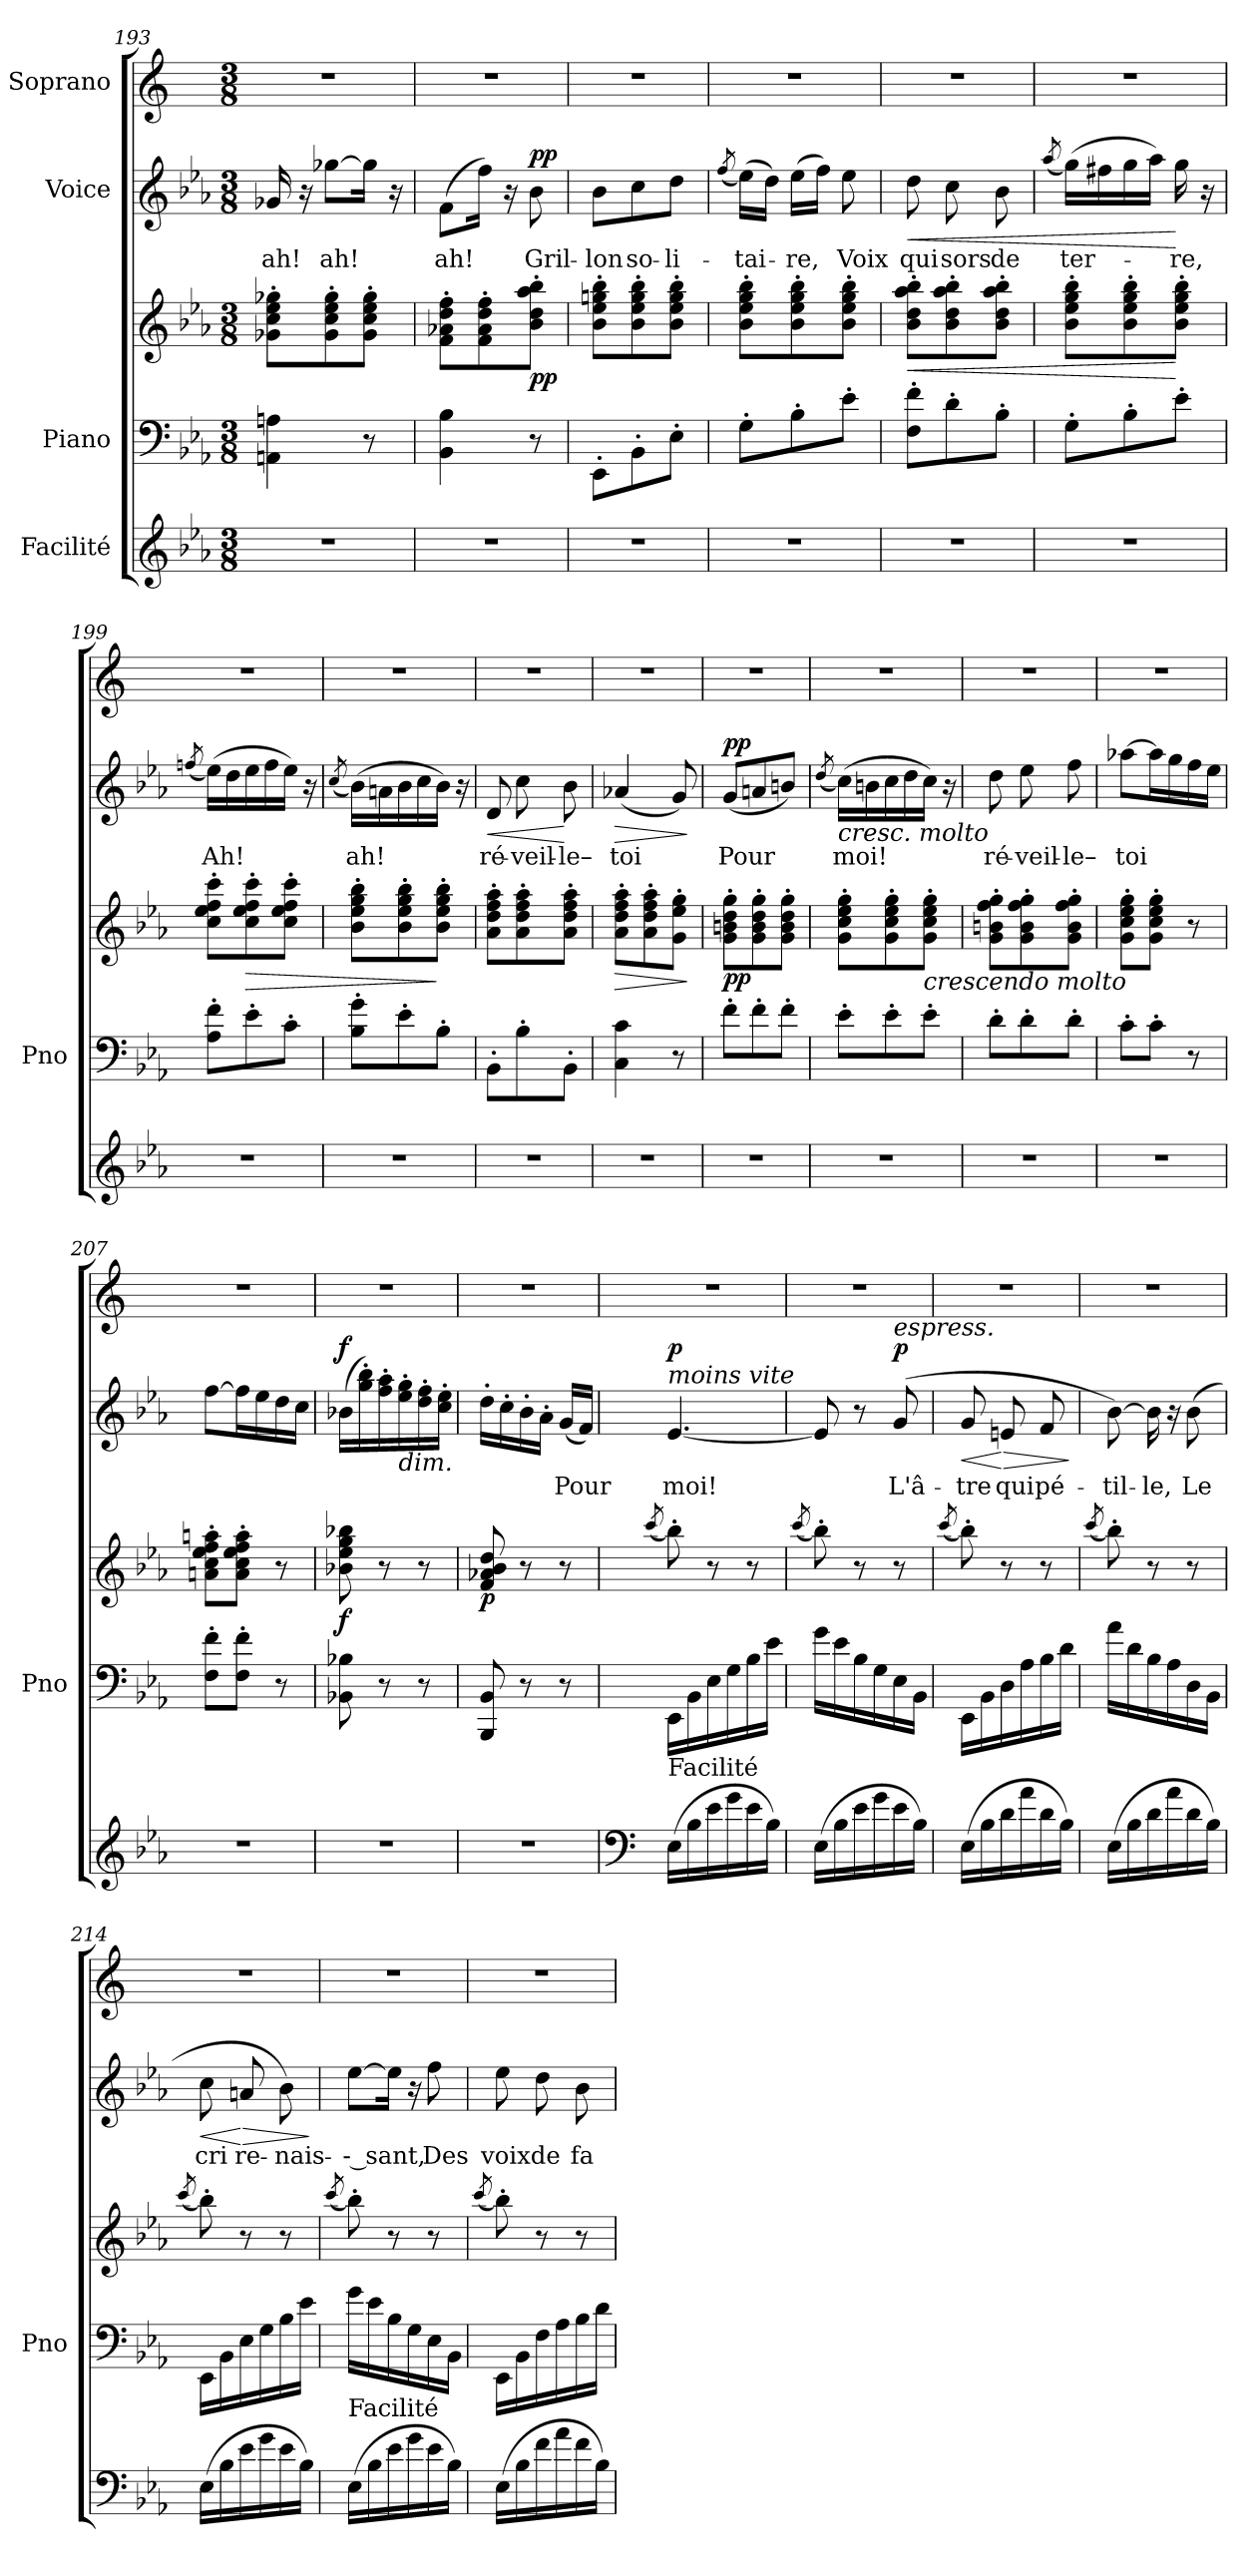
**kern	**kern	**kern	**dynam	**kern	**text	**dynam	**kern
*part4	*part3	*part3	*part3	*part2	*part2	*part2	*part1
*staff5	*staff4	*staff3	*staff3/4	*staff2	*staff2	*staff2	*staff1
*I"Facilité	*I"Piano	*	*	*I"Voice	*	*	*I"Soprano
*	*I'Pno	*	*	*	*	*	*
*clefG2	*clefF4	*clefG2	*	*clefG2	*	*	*clefG2
*k[b-e-a-]	*k[b-e-a-]	*k[b-e-a-]	*	*k[b-e-a-]	*	*	*k[]
*M3/8	*M3/8	*M3/8	*	*M3/8	*	*	*M3/8
=193	=193	=193	=193	=193	=193	=193	=193
4.r	4AAn\ 4An\	8g-X\' 8cc\' 8ee-\' 8gg-X\'L	.	16g-X/	ah!	.	4.r
.	.	.	.	16r	.	.	.
.	.	8g-\' 8cc\' 8ee-\' 8gg-\'	.	[8gg-X\L	ah!	.	.
.	8r	8g-\' 8cc\' 8ee-\' 8gg-\'J	.	16gg-\Jk]	.	.	.
.	.	.	.	16r	.	.	.
=194	=194	=194	=194	=194	=194	=194	=194
4.r	4BB-\ 4B-\	8f\' 8a-X\' 8dd\' 8ff\'L	.	(8f\L	ah!	.	4.r
.	.	8f\' 8a-\' 8dd\' 8ff\'	.	16ff\Jk)	.	.	.
.	.	.	.	16r	.	.	.
!	!	!	!LO:DY:b	!	!	!LO:DY:b	!
.	8r	8b-\' 8dd\' 8aa-\' 8bb-\'J	pp	8b-\	Gril-	pp	.
=195	=195	=195	=195	=195	=195	=195	=195
4.r	8EE-'>\L	8b-\' 8ee-\' 8ggn\' 8bb-\'L	.	8b-\L	-lon	.	4.r
.	8BB-'>\	8b-\' 8ee-\' 8gg\' 8bb-\'	.	8cc\	so-	.	.
.	8E-'>\J	8b-\' 8ee-\' 8gg\' 8bb-\'J	.	8dd\J	-li-	.	.
=196	=196	=196	=196	=196	=196	=196	=196
.	.	.	.	(8qff/	.	.	.
4.r	8G'\L	8b-\' 8ee-\' 8gg\' 8bb-\'L	.	(16ee-\LL)	tai-	.	4.r
.	.	.	.	16dd\JJ)	.	.	.
.	8B-'\	8b-\' 8ee-\' 8gg\' 8bb-\'	.	(16ee-\LL	-re,	.	.
.	.	.	.	16ff\JJ)	.	.	.
.	8e-'\J	8b-\' 8ee-\' 8gg\' 8bb-\'J	.	8ee-\	Voix	.	.
=197	=197	=197	=197	=197	=197	=197	=197
!	!	!	!LO:HP:b	!	!	!LO:HP:b	!
4.r	8F\' 8f\'L	8b-\' 8dd\' 8aa-\' 8bb-\'L	<	8dd\	qui	<	4.r
.	8d'\	8b-\' 8dd\' 8aa-\' 8bb-\'	.	8cc\	sors	.	.
.	8B-'\J	8b-\' 8dd\' 8aa-\' 8bb-\'J	.	8b-\	de	.	.
=198	=198	=198	=198	=198	=198	=198	=198
.	.	.	.	(8qaa-/	.	.	.
4.r	8G'\L	8b-\' 8ee-\' 8gg\' 8bb-\'L	.	(16gg\LL)	ter-	.	4.r
.	.	.	.	16ff#X\	.	.	.
.	8B-'\	8b-\' 8ee-\' 8gg\' 8bb-\'	.	16gg\	.	.	.
.	.	.	.	16aa-\JJ)	.	.	.
.	8e-'\J	8b-\' 8ee-\' 8gg\' 8bb-\'J	[	16gg\	-re,	[	.
.	.	.	.	16r	.	.	.
=199	=199	=199	=199	=199	=199	=199	=199
.	.	.	.	(8qffn/	.	.	.
4.r	8A-\' 8f\'L	8cc\' 8ee-\' 8ff\' 8ccc\'L	.	(16ee-\LL)	Ah!	.	4.r
.	.	.	.	16dd\	.	.	.
!	!	!	!LO:HP:b	!	!	!	!
.	8e-'\	8cc\' 8ee-\' 8ff\' 8ccc\'	>	16ee-\	.	.	.
.	.	.	.	16ff\	.	.	.
.	8c'\J	8cc\' 8ee-\' 8ff\' 8ccc\'J	.	16ee-\JJ)	.	.	.
.	.	.	.	16r	.	.	.
=200	=200	=200	=200	=200	=200	=200	=200
.	.	.	.	(8qcc/	.	.	.
4.r	8B-\' 8g\'L	8b-\' 8ee-\' 8gg\' 8bb-\'L	.	(16b-\LL)	-ah!	.	4.r
.	.	.	.	16an\	.	.	.
.	8e-'\	8b-\' 8ee-\' 8gg\' 8bb-\'	.	16b-\	.	.	.
.	.	.	.	16cc\	.	.	.
.	8B-'\J	8b-\' 8ee-\' 8gg\' 8bb-\'J	]	16b-\JJ)	.	.	.
.	.	.	.	16r	.	.	.
=201	=201	=201	=201	=201	=201	=201	=201
!	!	!	!	!	!	!LO:HP:b	!
4.r	8BB-'\L	8a-\' 8dd\' 8ff\' 8aa-\'L	.	8d/	ré-	<	4.r
.	8B-'\	8a-\' 8dd\' 8ff\' 8aa-\'	.	8cc\	-veil-	.	.
.	8BB-'\J	8a-\' 8dd\' 8ff\' 8aa-\'J	.	8b-\	-le–	[	.
=202	=202	=202	=202	=202	=202	=202	=202
!	!	!	!LO:HP:b	!	!	!LO:HP:b	!
4.r	4C\ 4c\	8a-\' 8dd\' 8ff\' 8aa-\'L	>	(4a-X/	toi	>	4.r
.	.	8a-\' 8dd\' 8ff\' 8aa-\'	.	.	.	.	.
.	8r	8g\' 8ee-\' 8gg\'J	.	8g/)	.	.	.
.	.	.	]	.	.	]	.
=203	=203	=203	=203	=203	=203	=203	=203
!	!	!	!LO:DY:b	!	!	!LO:DY:b	!
4.r	8f'\L	8g\' 8bn\' 8dd\' 8gg\'L	pp	(8g/L	Pour	pp	4.r
.	8f'\	8g\' 8b\' 8dd\' 8gg\'	.	8an/	.	.	.
.	8f'\J	8g\' 8b\' 8dd\' 8gg\'J	.	8bn/J)	.	.	.
=204	=204	=204	=204	=204	=204	=204	=204
.	.	.	.	(8qdd/	.	.	.
!	!	!	!	!LO:TX:b:i:t=cresc.  molto	!	!	!
4.r	8e-'\L	8g\' 8cc\' 8ee-\' 8gg\'L	.	(16cc\LL)	moi!	.	4.r
.	.	.	.	16bn\	.	.	.
.	8e-'\	8g\' 8cc\' 8ee-\' 8gg\'	.	16cc\	.	.	.
.	.	.	.	16dd\	.	.	.
!	!	!LO:TX:b:i:t=crescendo    molto	!	!	!	!	!
.	8e-'\J	8g\' 8cc\' 8ee-\' 8gg\'J	.	16cc\JJ)	.	.	.
.	.	.	.	16r	.	.	.
=205	=205	=205	=205	=205	=205	=205	=205
4.r	8d'\L	8g\' 8bn\' 8ff\' 8gg\'L	.	8dd\	ré-	.	4.r
.	8d'\	8g\' 8b\' 8ff\' 8gg\'	.	8ee-\	-veil-	.	.
.	8d'\J	8g\' 8b\' 8ff\' 8gg\'J	.	8ff\	-le–	.	.
=206	=206	=206	=206	=206	=206	=206	=206
4.r	8c'\L	8g\' 8cc\' 8ee-\' 8gg\'L	.	[8aa-X\L	toi	.	4.r
.	8c'\J	8g\' 8cc\' 8ee-\' 8gg\'J	.	16aa-\L]	.	.	.
.	.	.	.	16gg\	.	.	.
.	8r	8r	.	16ff\	.	.	.
.	.	.	.	16ee-\JJ	.	.	.
=207	=207	=207	=207	=207	=207	=207	=207
4.r	8F\' 8f\'L	8an\' 8cc\' 8ee-\' 8ff\' 8aan\'L	.	[8ff\L	.	.	4.r
.	8F\' 8f\'J	8a\' 8cc\' 8ee-\' 8ff\' 8aa\'J	.	16ff\L]	.	.	.
.	.	.	.	16ee-\	.	.	.
.	8r	8r	.	16dd\	.	.	.
.	.	.	.	16cc\JJ	.	.	.
=208	=208	=208	=208	=208	=208	=208	=208
!	!	!	!LO:DY:b	!	!	!LO:DY:b	!
4.r	8BB-X\ 8B-X\	8b-X\ 8ee-\ 8gg\ 8bb-X\	f	(16b-X\LL	.	f	4.r
.	.	.	.	16gg\' 16bb-\')	.	.	.
.	8r	8r	.	16ff\' 16aa-\'	.	.	.
!	!	!	!	!LO:TX:b:i:t=dim.	!	!	!
.	.	.	.	16ee-\' 16gg\'	.	.	.
.	8r	8r	.	16dd\' 16ff\'	.	.	.
.	.	.	.	16cc\' 16ee-\'JJ	.	.	.
=209	=209	=209	=209	=209	=209	=209	=209
!	!	!	!LO:DY:b	!	!	!	!
4.r	8BBB-/ 8BB-/	8f/ 8a-X/ 8b-/ 8dd/	p	16dd'\LL	.	.	4.r
.	.	.	.	16cc'\	.	.	.
.	8r	8r	.	16b-'\	.	.	.
.	.	.	.	16a-'\JJ	.	.	.
.	8r	8r	.	(16g/LL	Pour	.	.
.	.	.	.	16f/JJ)	.	.	.
=210	=210	=210	=210	=210	=210	=210	=210
*clefF4	*	*	*	*	*	*	*
.	.	(8qccc/	.	.	.	.	.
!	!	!	!	!LO:TX:i:t=moins vite	!	!	!
!	!LO:TX:b:t=Facilité	!	!	!	!	!	!
!	!	!	!LO:DY:b	!	!	!	!
!	!	!	!LO:DY:n=1:b	!	!	!LO:DY:b	!
(16E-\LL	16EE-\LL	8bb-'\)	pp other-dynamics	[4.e-/	moi!	p	4.r
16B-\	16BB-\	.	.	.	.	.	.
16e-\	16E-\	8r	.	.	.	.	.
16g\	16G\	.	.	.	.	.	.
16e-\	16B-\	8r	.	.	.	.	.
16B-\JJ)	16e-\JJ	.	.	.	.	.	.
=211	=211	=211	=211	=211	=211	=211	=211
.	.	(8qccc/	.	.	.	.	.
(16E-\LL	16g\LL	8bb-'\)	.	8e-/]	.	.	4.r
16B-\	16e-\	.	.	.	.	.	.
16e-\	16B-\	8r	.	8r	.	.	.
16g\	16G\	.	.	.	.	.	.
!	!	!	!	!LO:TX:i:t=espress.	!	!	!
!	!	!	!	!	!	!LO:DY:b	!
16e-\	16E-\	8r	.	(8g/	L'â-	p	.
16B-\JJ)	16BB-\JJ	.	.	.	.	.	.
=212	=212	=212	=212	=212	=212	=212	=212
.	.	(8qccc/	.	.	.	.	.
!	!	!	!	!	!	!LO:HP:b	!
(16E-\LL	16EE-\LL	8bb-'\)	.	8g/	-tre	<	4.r
16B-\	16BB-\	.	.	.	.	.	.
!	!	!	!	!	!	!LO:HP:n=1:b	!
16d\	16D\	8r	.	8en/	qui	[ >	.
16a-\	16A-\	.	.	.	.	.	.
16d\	16B-\	8r	.	8f/	pé-	.	.
16B-\JJ)	16d\JJ	.	.	.	.	.	.
.	.	.	.	.	.	]	.
=213	=213	=213	=213	=213	=213	=213	=213
.	.	(8qccc/	.	.	.	.	.
(16E-\LL	16a-\LL	8bb-'\)	.	[8b-\)	-til-	.	4.r
16B-\	16d\	.	.	.	.	.	.
16d\	16B-\	8r	.	16b-\]	-le,	.	.
16a-\	16A-\	.	.	16r	.	.	.
16d\	16D\	8r	.	(8b-\	Le	.	.
16B-\JJ)	16BB-\JJ	.	.	.	.	.	.
=214	=214	=214	=214	=214	=214	=214	=214
.	.	(8qccc/	.	.	.	.	.
!	!	!	!	!	!	!LO:HP:b	!
(16E-\LL	16EE-\LL	8bb-'\)	.	8cc\	cri	<	4.r
16B-\	16BB-\	.	.	.	.	.	.
!	!	!	!	!	!	!LO:HP:n=1:b	!
16e-\	16E-\	8r	.	8an/	re-	[ >	.
16g\	16G\	.	.	.	.	.	.
16e-\	16B-\	8r	.	8b-\)	-nais-	.	.
16B-\JJ)	16e-\JJ	.	.	.	.	.	.
.	.	.	.	.	.	]	.
=215	=215	=215	=215	=215	=215	=215	=215
.	.	(8qccc/	.	.	.	.	.
!LO:TX:a:t=Facilité	!	!	!	!	!	!	!
(16E-\LL	16g\LL	8bb-'\)	.	[8ee-\L	-- sant,	.	4.r
16B-\	16e-\	.	.	.	.	.	.
16e-\	16B-\	8r	.	16ee-\Jk]	.	.	.
16g\	16G\	.	.	16r	.	.	.
16e-\	16E-\	8r	.	8ff\	Des	.	.
16B-\JJ)	16BB-\JJ	.	.	.	.	.	.
=216	=216	=216	=216	=216	=216	=216	=216
.	.	(8qccc/	.	.	.	.	.
(16E-\LL	16EE-\LL	8bb-'\)	.	8ee-\	voix	.	4.r
16B-\	16BB-\	.	.	.	.	.	.
16f\	16F\	8r	.	8dd\	de	.	.
16a-\	16A-\	.	.	.	.	.	.
16f\	16B-\	8r	.	8b-\	fa-	.	.
16B-\JJ)	16d\JJ	.	.	.	.	.	.
=	=	=	=	=	=	=	=
*-	*-	*-	*-	*-	*-	*-	*-
